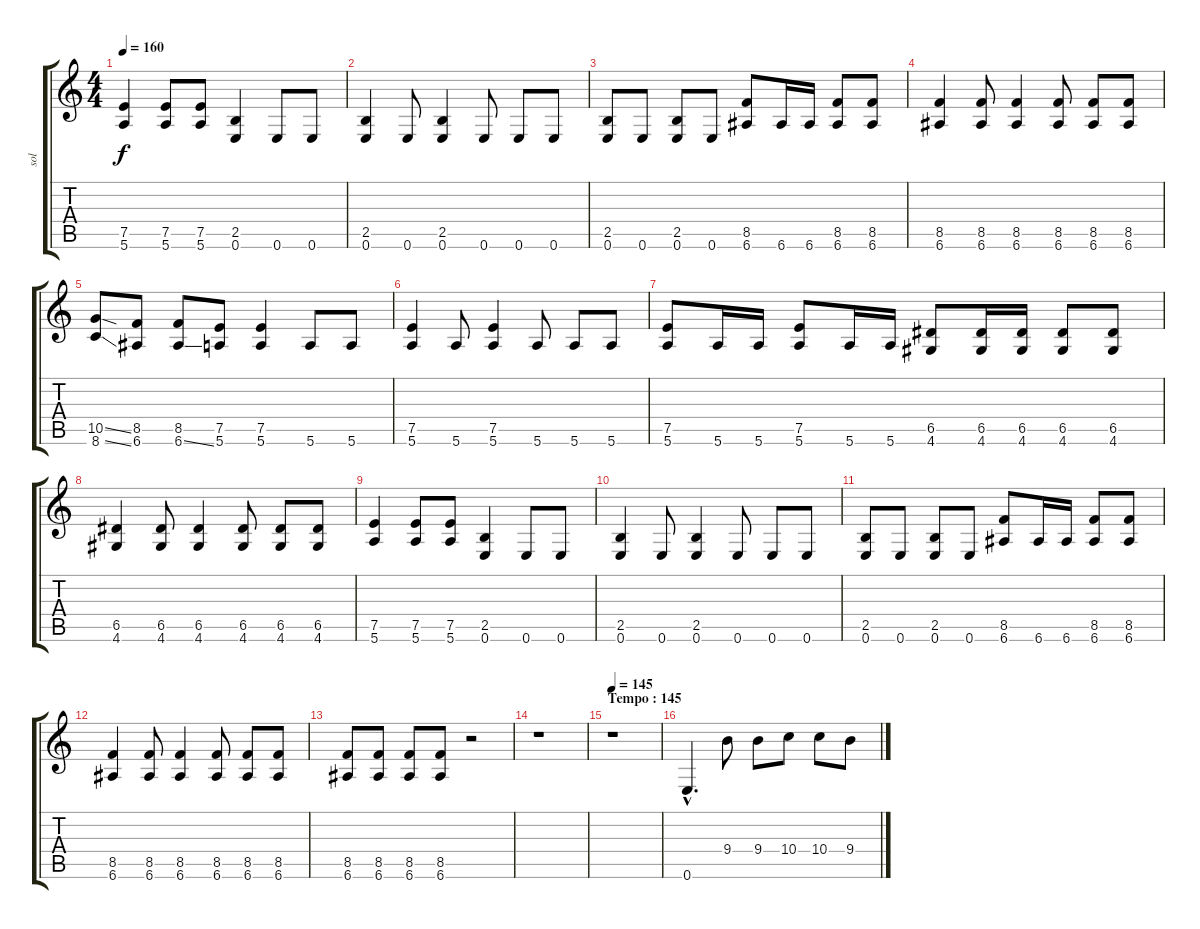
\track ("sol" "sol") {instrument distortionguitar}
\staff {score tabs}
\tuning (E4 B3 G3 D3 A2 E2) {hide}
\ts (4 4)
\tempo 160
\clef g2
\ks c
(7.5 5.6).4{dy f} (7.5 5.6).8 (7.5 5.6).8 (2.5 0.6).4 0.6.8 0.6.8 |
(2.5 0.6).4 0.6.8 (2.5 0.6).4 0.6.8 0.6.8 0.6.8 |
(2.5 0.6).8 0.6.8 (2.5 0.6).8 0.6.8 (8.5 6.6).8 6.6.16 6.6.16 (8.5 6.6).8 (8.5 6.6).8 |
(8.5 6.6).4 (8.5 6.6).8 (8.5 6.6).4 (8.5 6.6).8 (8.5 6.6).8 (8.5 6.6).8 |
(10.5{ss} 8.6{ss}).8 (8.5 6.6).8 (8.5 6.6{ss}).8 (7.5 5.6).8 (7.5 5.6).4 5.6.8 5.6.8 |
(7.5 5.6).4 5.6.8 (7.5 5.6).4 5.6.8 5.6.8 5.6.8 |
(7.5 5.6).8 5.6.16 5.6.16 (7.5 5.6).8 5.6.16 5.6.16 (6.5 4.6).8 (6.5 4.6).16 (6.5 4.6).16 (6.5 4.6).8 (6.5 4.6).8 |
(6.5 4.6).4 (6.5 4.6).8 (6.5 4.6).4 (6.5 4.6).8 (6.5 4.6).8 (6.5 4.6).8 |
(7.5 5.6).4 (7.5 5.6).8 (7.5 5.6).8 (2.5 0.6).4 0.6.8 0.6.8 |
(2.5 0.6).4 0.6.8 (2.5 0.6).4 0.6.8 0.6.8 0.6.8 |
(2.5 0.6).8 0.6.8 (2.5 0.6).8 0.6.8 (8.5 6.6).8 6.6.16 6.6.16 (8.5 6.6).8 (8.5 6.6).8 |
(8.5 6.6).4 (8.5 6.6).8 (8.5 6.6).4 (8.5 6.6).8 (8.5 6.6).8 (8.5 6.6).8 |
(8.5 6.6).8 (8.5 6.6).8 (8.5 6.6).8 (8.5 6.6).8 r.2 |
r.1 |
\section ("" "Tempo : 145")
\tempo 145
r.1{volume 15} |
0.6{hac}.4{d} 9.4.8 9.4.8 10.4.8 10.4.8 9.4.8
